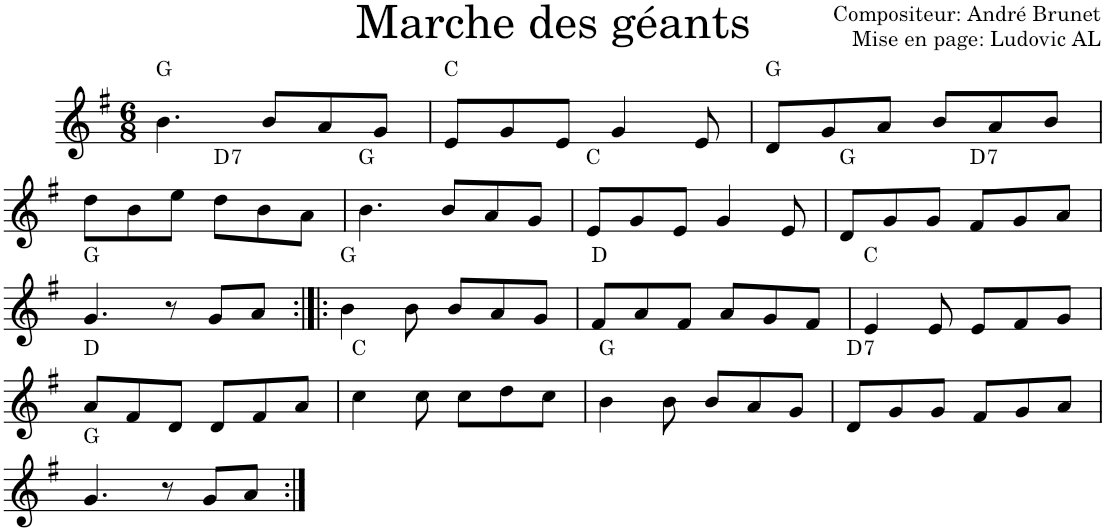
**kern	**harte
*part1	*part1
*staff1	*
*I"Voice	*
*I'V	*
*clefG2	*
*k[f#]	*
*M6/8	*
=1	=1
4.b\	G:maj
8b/L	.
8a/	.
8g/J	.
=2	=2
8e/L	C:maj
8g/	.
8e/J	.
4g/	.
8e/	.
=3	=3
8d/L	G:maj
8g/	.
8a/J	.
8b/L	.
8a/	.
8b/J	.
!!LO:LB:g=z
=4	=4
8dd\L	.
8b\	.
8ee\J	.
!	!LO:H:kt=7
8dd\L	D:7
8b\	.
8a\J	.
=5	=5
4.b\	G:maj
8b/L	.
8a/	.
8g/J	.
=6	=6
8e/L	C:maj
8g/	.
8e/J	.
4g/	.
8e/	.
=7	=7
8d/L	G:maj
8g/	.
8g/J	.
!	!LO:H:kt=7
8f#/L	D:7
8g/	.
8a/J	.
!!LO:LB:g=z
=8	=8
4.g/	G:maj
8r	.
8g/L	.
8a/J	.
=9:|!|:	=9:|!|:
4b\	G:maj
8b\	.
8b/L	.
8a/	.
8g/J	.
=10	=10
8f#/L	D:maj
8a/	.
8f#/J	.
8a/L	.
8g/	.
8f#/J	.
=11	=11
4e/	C:maj
8e/	.
8e/L	.
8f#/	.
8g/J	.
!!LO:LB:g=z
=12	=12
8a/L	D:maj
8f#/	.
8d/J	.
8d/L	.
8f#/	.
8a/J	.
=13	=13
4cc\	C:maj
8cc\	.
8cc\L	.
8dd\	.
8cc\J	.
=14	=14
4b\	G:maj
8b\	.
8b/L	.
8a/	.
8g/J	.
=15	=15
!	!LO:H:kt=7
8d/L	D:7
8g/	.
8g/J	.
8f#/L	.
8g/	.
8a/J	.
!!LO:LB:g=z
=16	=16
4.g/	G:maj
8r	.
8g/L	.
8a/J	.
=:|!	=:|!
*-	*-
